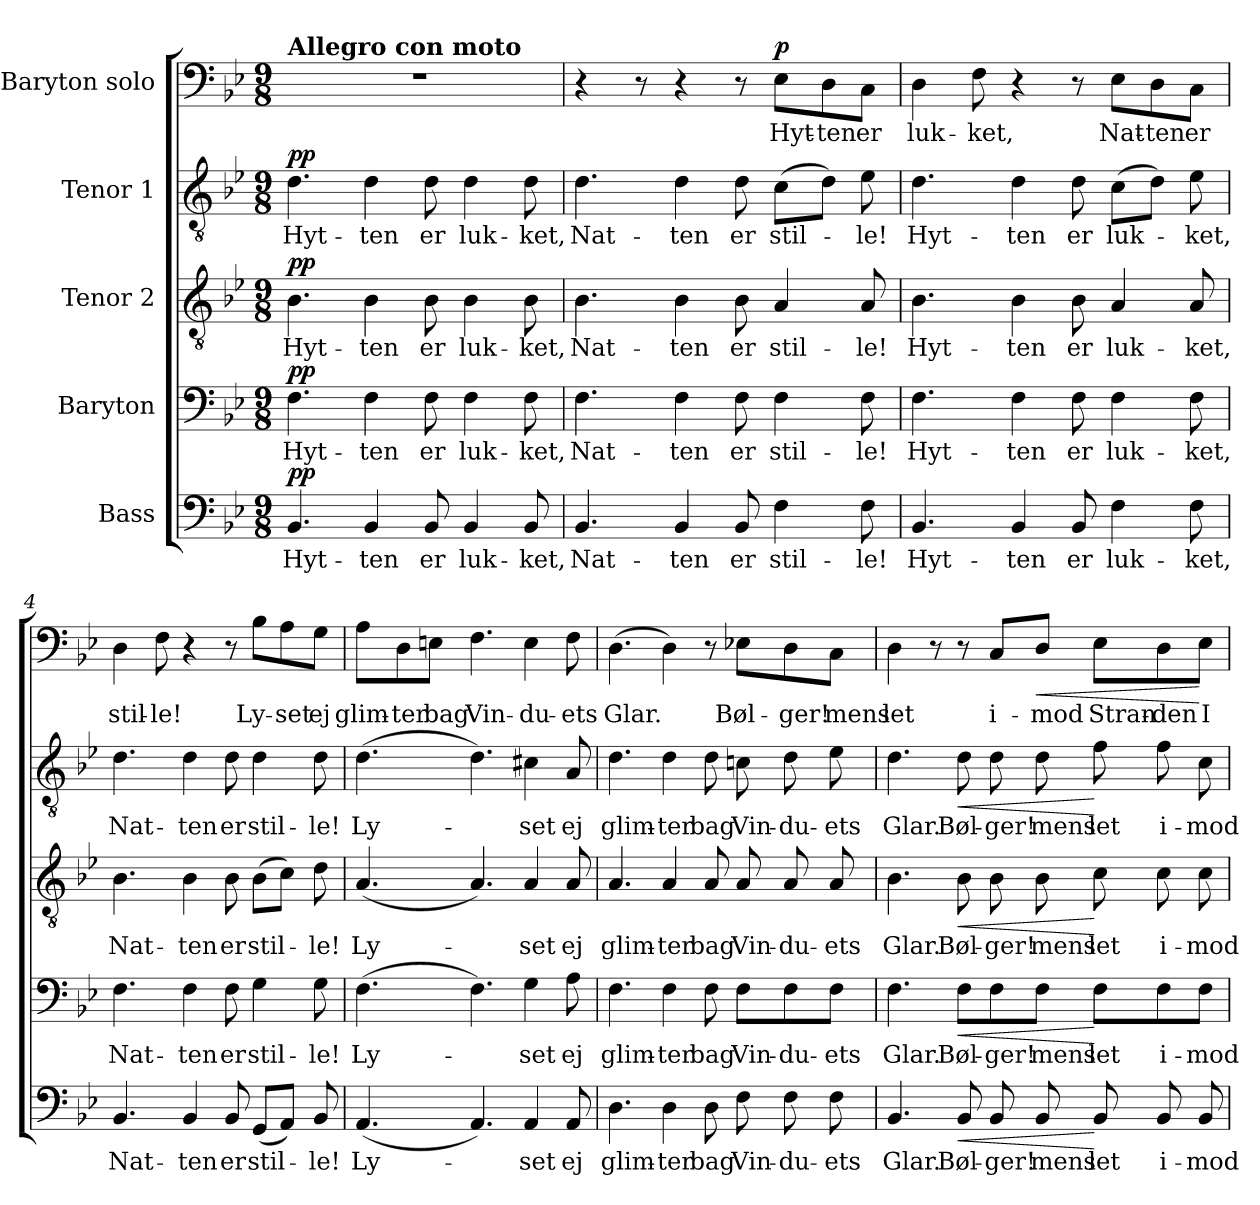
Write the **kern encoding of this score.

**kern	**text	**dynam	**kern	**text	**dynam	**kern	**text	**dynam	**kern	**text	**dynam	**kern	**text	**dynam
*part5	*part5	*part5	*part4	*part4	*part4	*part3	*part3	*part3	*part2	*part2	*part2	*part1	*part1	*part1
*staff5	*staff5	*staff5	*staff4	*staff4	*staff4	*staff3	*staff3	*staff3	*staff2	*staff2	*staff2	*staff1	*staff1	*staff1
*I"Bass	*	*	*I"Baryton	*	*	*I"Tenor 2	*	*	*I"Tenor 1	*	*	*I"Baryton solo	*	*
*clefF4	*	*	*clefF4	*	*	*clefGv2	*	*	*clefGv2	*	*	*clefF4	*	*
*k[b-e-]	*	*	*k[b-e-]	*	*	*k[b-e-]	*	*	*k[b-e-]	*	*	*k[b-e-]	*	*
*M9/8	*	*	*M9/8	*	*	*M9/8	*	*	*M9/8	*	*	*M9/8	*	*
=1	=1	=1	=1	=1	=1	=1	=1	=1	=1	=1	=1	=1	=1	=1
!	!	!	!	!	!	!	!	!	!	!	!	!LO:TX:a:B:t=Allegro con moto	!	!
!	!LO:LY:b	!LO:DY:a	!	!LO:LY:b	!LO:DY:a	!	!LO:LY:b	!LO:DY:a	!	!LO:LY:b	!LO:DY:a	!	!	!
4.BB-/	Hyt-	pp	4.F\	Hyt-	pp	4.B-\	Hyt-	pp	4.d\	Hyt-	pp	8%9r	.	.
!	!LO:LY:b	!	!	!LO:LY:b	!	!	!LO:LY:b	!	!	!LO:LY:b	!	!	!	!
4BB-/	-ten	.	4F\	-ten	.	4B-\	-ten	.	4d\	-ten	.	.	.	.
!	!LO:LY:b	!	!	!LO:LY:b	!	!	!LO:LY:b	!	!	!LO:LY:b	!	!	!	!
8BB-/	er	.	8F\	er	.	8B-\	er	.	8d\	er	.	.	.	.
!	!LO:LY:b	!	!	!LO:LY:b	!	!	!LO:LY:b	!	!	!LO:LY:b	!	!	!	!
4BB-/	luk-	.	4F\	luk-	.	4B-\	luk-	.	4d\	luk-	.	.	.	.
!	!LO:LY:b	!	!	!LO:LY:b	!	!	!LO:LY:b	!	!	!LO:LY:b	!	!	!	!
8BB-/	-ket,	.	8F\	-ket,	.	8B-\	-ket,	.	8d\	-ket,	.	.	.	.
=2	=2	=2	=2	=2	=2	=2	=2	=2	=2	=2	=2	=2	=2	=2
!	!LO:LY:b	!	!	!LO:LY:b	!	!	!LO:LY:b	!	!	!LO:LY:b	!	!	!	!
4.BB-/	Nat-	.	4.F\	Nat-	.	4.B-\	Nat-	.	4.d\	Nat-	.	4r	.	.
.	.	.	.	.	.	.	.	.	.	.	.	8r	.	.
!	!LO:LY:b	!	!	!LO:LY:b	!	!	!LO:LY:b	!	!	!LO:LY:b	!	!	!	!
4BB-/	-ten	.	4F\	-ten	.	4B-\	-ten	.	4d\	-ten	.	4r	.	.
!	!LO:LY:b	!	!	!LO:LY:b	!	!	!LO:LY:b	!	!	!LO:LY:b	!	!	!	!
8BB-/	er	.	8F\	er	.	8B-\	er	.	8d\	er	.	8r	.	.
!	!LO:LY:b	!	!	!LO:LY:b	!	!	!LO:LY:b	!	!	!LO:LY:b	!	!	!LO:LY:b	!LO:DY:a
4F\	stil-	.	4F\	stil-	.	4A/	stil-	.	(>8c\L	stil-	.	8E-\L	Hyt-	p
!	!	!	!	!	!	!	!	!	!	!	!	!	!LO:LY:b	!
.	.	.	.	.	.	.	.	.	8d\J)	.	.	8D\	-ten	.
!	!LO:LY:b	!	!	!LO:LY:b	!	!	!LO:LY:b	!	!	!LO:LY:b	!	!	!LO:LY:b	!
8F\	-le!	.	8F\	-le!	.	8A/	-le!	.	8e-\	-le!	.	8C\J	er	.
=3	=3	=3	=3	=3	=3	=3	=3	=3	=3	=3	=3	=3	=3	=3
!	!LO:LY:b	!	!	!LO:LY:b	!	!	!LO:LY:b	!	!	!LO:LY:b	!	!	!LO:LY:b	!
4.BB-/	Hyt-	.	4.F\	Hyt-	.	4.B-\	Hyt-	.	4.d\	Hyt-	.	4D\	luk-	.
!	!	!	!	!	!	!	!	!	!	!	!	!	!LO:LY:b	!
.	.	.	.	.	.	.	.	.	.	.	.	8F\	-ket,	.
!	!LO:LY:b	!	!	!LO:LY:b	!	!	!LO:LY:b	!	!	!LO:LY:b	!	!	!	!
4BB-/	-ten	.	4F\	-ten	.	4B-\	-ten	.	4d\	-ten	.	4r	.	.
!	!LO:LY:b	!	!	!LO:LY:b	!	!	!LO:LY:b	!	!	!LO:LY:b	!	!	!	!
8BB-/	er	.	8F\	er	.	8B-\	er	.	8d\	er	.	8r	.	.
!	!LO:LY:b	!	!	!LO:LY:b	!	!	!LO:LY:b	!	!	!LO:LY:b	!	!	!LO:LY:b	!
4F\	luk-	.	4F\	luk-	.	4A/	luk-	.	(>8c\L	luk-	.	8E-\L	Nat-	.
!	!	!	!	!	!	!	!	!	!	!	!	!	!LO:LY:b	!
.	.	.	.	.	.	.	.	.	8d\J)	.	.	8D\	-ten	.
!	!LO:LY:b	!	!	!LO:LY:b	!	!	!LO:LY:b	!	!	!LO:LY:b	!	!	!LO:LY:b	!
8F\	-ket,	.	8F\	-ket,	.	8A/	-ket,	.	8e-\	-ket,	.	8C\J	er	.
=4	=4	=4	=4	=4	=4	=4	=4	=4	=4	=4	=4	=4	=4	=4
!	!LO:LY:b	!	!	!LO:LY:b	!	!	!LO:LY:b	!	!	!LO:LY:b	!	!	!LO:LY:b	!
4.BB-/	Nat-	.	4.F\	Nat-	.	4.B-\	Nat-	.	4.d\	Nat-	.	4D\	stil-	.
!	!	!	!	!	!	!	!	!	!	!	!	!	!LO:LY:b	!
.	.	.	.	.	.	.	.	.	.	.	.	8F\	-le!	.
!	!LO:LY:b	!	!	!LO:LY:b	!	!	!LO:LY:b	!	!	!LO:LY:b	!	!	!	!
4BB-/	-ten	.	4F\	-ten	.	4B-\	-ten	.	4d\	-ten	.	4r	.	.
!	!LO:LY:b	!	!	!LO:LY:b	!	!	!LO:LY:b	!	!	!LO:LY:b	!	!	!	!
8BB-/	er	.	8F\	er	.	8B-\	er	.	8d\	er	.	8r	.	.
!	!LO:LY:b	!	!	!LO:LY:b	!	!	!LO:LY:b	!	!	!LO:LY:b	!	!	!LO:LY:b	!
(<8GG/L	stil-	.	4G\	stil-	.	(>8B-\L	stil-	.	4d\	stil-	.	8B-\L	Ly-	.
!	!	!	!	!	!	!	!	!	!	!	!	!	!LO:LY:b	!
8AA/J)	.	.	.	.	.	8c\J)	.	.	.	.	.	8A\	-set	.
!	!LO:LY:b	!	!	!LO:LY:b	!	!	!LO:LY:b	!	!	!LO:LY:b	!	!	!LO:LY:b	!
8BB-/	-le!	.	8G\	-le!	.	8d\	-le!	.	8d\	-le!	.	8G\J	ej	.
=5	=5	=5	=5	=5	=5	=5	=5	=5	=5	=5	=5	=5	=5	=5
!	!LO:LY:b	!	!	!LO:LY:b	!	!	!LO:LY:b	!	!	!LO:LY:b	!	!	!LO:LY:b	!
(<4.AA/	Ly-	.	(>4.F\	Ly-	.	(<4.A/	Ly-	.	(>4.d\	Ly-	.	8A\L	glim-	.
!	!	!	!	!	!	!	!	!	!	!	!	!	!LO:LY:b	!
.	.	.	.	.	.	.	.	.	.	.	.	8D\	-ter	.
!	!	!	!	!	!	!	!	!	!	!	!	!	!LO:LY:b	!
.	.	.	.	.	.	.	.	.	.	.	.	8En\J	bag	.
!	!	!	!	!	!	!	!	!	!	!	!	!	!LO:LY:b	!
4.AA/)	.	.	4.F\)	.	.	4.A/)	.	.	4.d\)	.	.	4.F\	Vin-	.
!	!LO:LY:b	!	!	!LO:LY:b	!	!	!LO:LY:b	!	!	!LO:LY:b	!	!	!LO:LY:b	!
4AA/	-set	.	4G\	-set	.	4A/	-set	.	4c#X\	-set	.	4E\	-du-	.
!	!LO:LY:b	!	!	!LO:LY:b	!	!	!LO:LY:b	!	!	!LO:LY:b	!	!	!LO:LY:b	!
8AA/	ej	.	8A\	ej	.	8A/	ej	.	8A/	ej	.	8F\	-ets	.
!!LO:LB:g=z
=6	=6	=6	=6	=6	=6	=6	=6	=6	=6	=6	=6	=6	=6	=6
!	!LO:LY:b	!	!	!LO:LY:b	!	!	!LO:LY:b	!	!	!LO:LY:b	!	!	!LO:LY:b	!
4.D\	glim-	.	4.F\	glim-	.	4.A/	glim-	.	4.d\	glim-	.	(>4.D\	Glar.	.
!	!LO:LY:b	!	!	!LO:LY:b	!	!	!LO:LY:b	!	!	!LO:LY:b	!	!	!	!
4D\	-ter	.	4F\	-ter	.	4A/	-ter	.	4d\	-ter	.	4D\)	.	.
!	!LO:LY:b	!	!	!LO:LY:b	!	!	!LO:LY:b	!	!	!LO:LY:b	!	!	!	!
8D\	bag	.	8F\	bag	.	8A/	bag	.	8d\	bag	.	8r	.	.
!	!LO:LY:b	!	!	!LO:LY:b	!	!	!LO:LY:b	!	!	!LO:LY:b	!	!	!LO:LY:b	!
8F\	Vin-	.	8F\L	Vin-	.	8A/	Vin-	.	8cn\	Vin-	.	8E-X\L	Bøl-	.
!	!LO:LY:b	!	!	!LO:LY:b	!	!	!LO:LY:b	!	!	!LO:LY:b	!	!	!LO:LY:b	!
8F\	-du-	.	8F\	-du-	.	8A/	-du-	.	8d\	-du-	.	8D\	-ger!	.
!	!LO:LY:b	!	!	!LO:LY:b	!	!	!LO:LY:b	!	!	!LO:LY:b	!	!	!LO:LY:b	!
8F\	-ets	.	8F\J	-ets	.	8A/	-ets	.	8e-\	-ets	.	8C\J	mens	.
=7	=7	=7	=7	=7	=7	=7	=7	=7	=7	=7	=7	=7	=7	=7
!	!LO:LY:b	!	!	!LO:LY:b	!	!	!LO:LY:b	!	!	!LO:LY:b	!	!	!LO:LY:b	!
4.BB-/	Glar.	.	4.F\	Glar.	.	4.B-\	Glar.	.	4.d\	Glar.	.	4D\	let	.
.	.	.	.	.	.	.	.	.	.	.	.	8r	.	.
!	!LO:LY:b	!LO:HP:b	!	!LO:LY:b	!LO:HP:b	!	!LO:LY:b	!LO:HP:b	!	!LO:LY:b	!LO:HP:b	!	!	!
8BB-/	Bøl-	<	8F\L	Bøl-	<	8B-\	Bøl-	<	8d\	Bøl-	<	8r	.	.
!	!LO:LY:b	!	!	!LO:LY:b	!	!	!LO:LY:b	!	!	!LO:LY:b	!	!	!LO:LY:b	!
8BB-/	-ger!	.	8F\	-ger!	.	8B-\	-ger!	.	8d\	-ger!	.	8C/L	i-	.
!	!LO:LY:b	!	!	!LO:LY:b	!	!	!LO:LY:b	!	!	!LO:LY:b	!	!	!LO:LY:b	!LO:HP:b
8BB-/	mens	.	8F\J	mens	.	8B-\	mens	.	8d\	mens	.	8D/J	-mod	<
!	!LO:LY:b	!	!	!LO:LY:b	!	!	!LO:LY:b	!	!	!LO:LY:b	!	!	!LO:LY:b	!
8BB-/	let	[	8F\L	let	[	8c\	let	[	8f\	let	[	8E-\L	Stran-	.
!	!LO:LY:b	!	!	!LO:LY:b	!	!	!LO:LY:b	!	!	!LO:LY:b	!	!	!LO:LY:b	!
8BB-/	i-	.	8F\	i-	.	8c\	i-	.	8f\	i-	.	8D\	-den	.
!	!LO:LY:b	!	!	!LO:LY:b	!	!	!LO:LY:b	!	!	!LO:LY:b	!	!	!LO:LY:b	!
8BB-/	-mod	.	8F\J	-mod	.	8c\	-mod	.	8c\	-mod	.	8E-\J	I	[
=	=	=	=	=	=	=	=	=	=	=	=	=	=	=
*-	*-	*-	*-	*-	*-	*-	*-	*-	*-	*-	*-	*-	*-	*-
